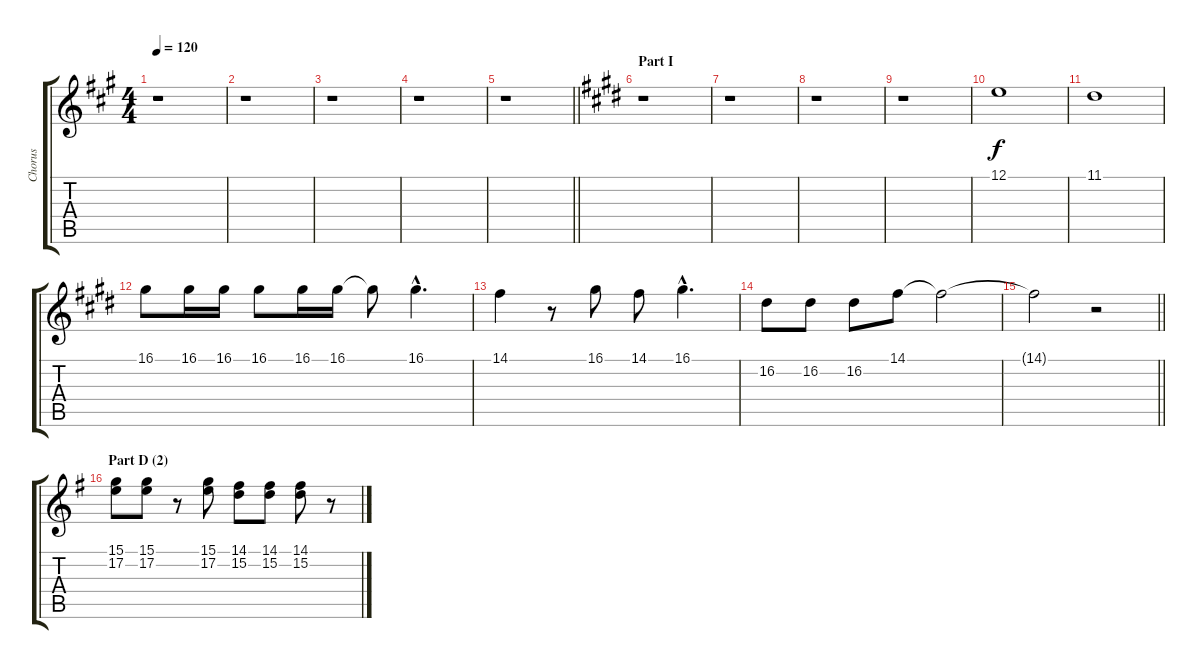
\track ("Chorus" "Chorus") {instrument trumpet}
\staff {score tabs}
\tuning (E4 B3 G3 D3 A2 E2) {hide}
\ts (4 4)
\tempo 120
\clef g2
\ks a
r.1{dy f} |
r.1 |
r.1 |
r.1 |
\barLineRight lightlight
r.1 |
\section ("" "Part I")
\ks e
r.1 |
r.1 |
r.1 |
r.1 |
12.1.1 |
11.1.1 |
16.1.8 16.1.16 16.1.16 16.1.8 16.1.16 16.1.16 16.1{t}.8 16.1{hac}.4{d} |
14.1.4 r.8 16.1.8 14.1.8 16.1{hac}.4{d} |
16.2.8 16.2.8 16.2.8 14.1.8 14.1{t}.2 |
\barLineRight lightlight
14.1{t}.2 r.2 |
\section ("" "Part D (2)")
\ks g
(15.1 17.2).8 (15.1 17.2).8 r.8 (15.1 17.2).8 (14.1 15.2).8 (14.1 15.2).8 (14.1 15.2).8 r.8
